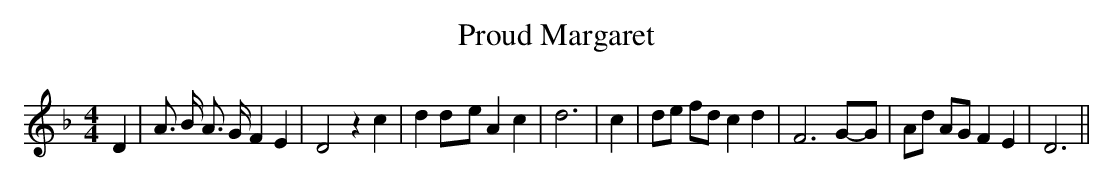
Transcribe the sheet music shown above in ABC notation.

X:1
T:Proud Margaret
M:4/4
L:1/8
K:F
 D2| A3/2 B/2 A3/2 G/2 F2 E2| D4 z2 c2| d2d-e A2 c2| d6| c2| de fd c2 d2|\
 F6G-G| Ad AG F2 E2| D6||
